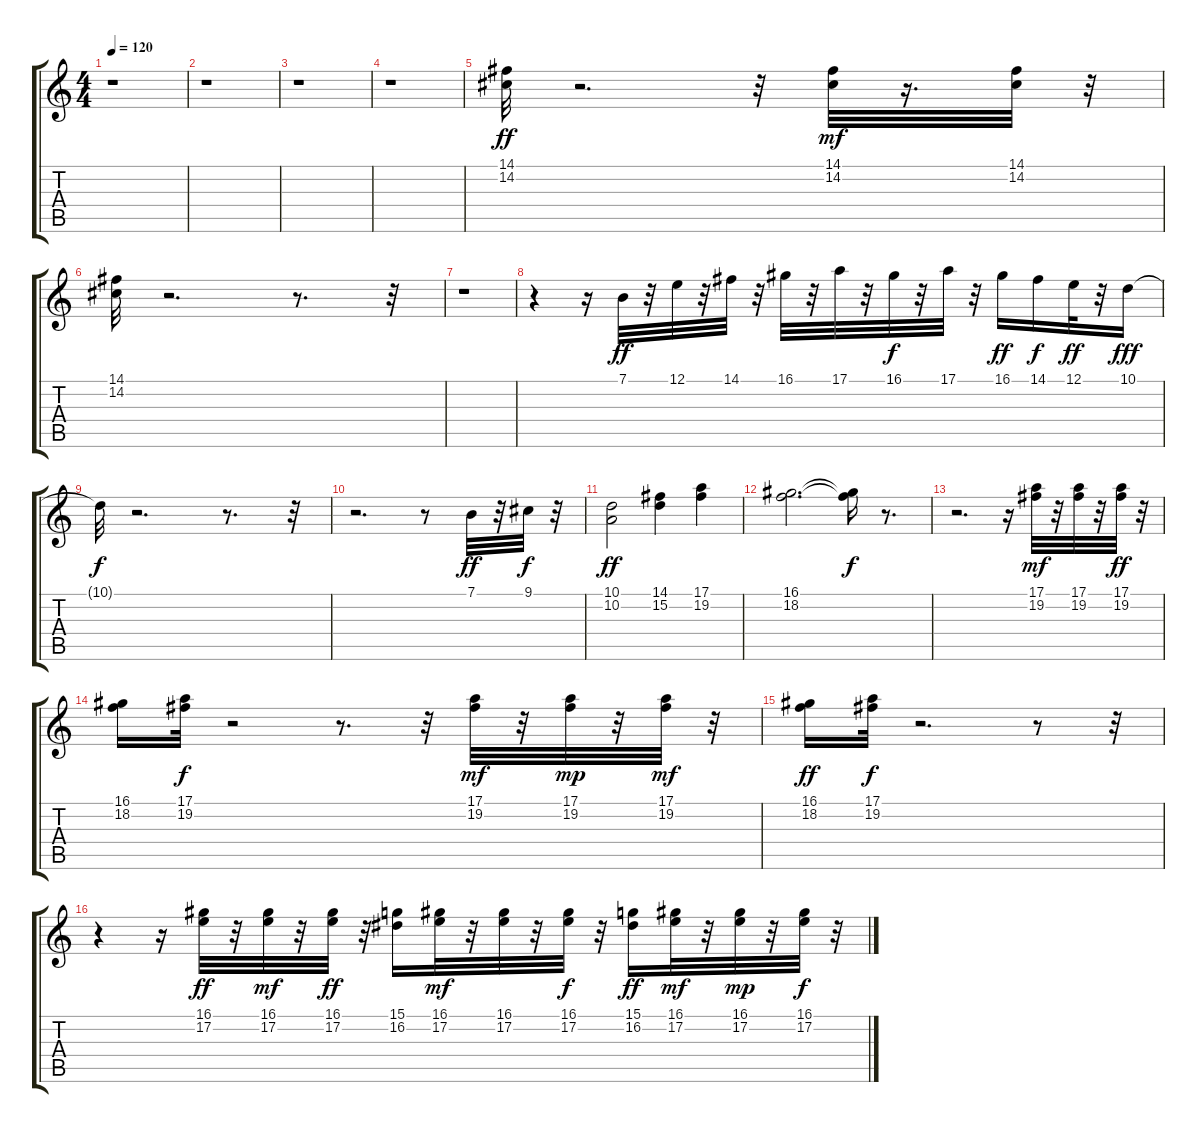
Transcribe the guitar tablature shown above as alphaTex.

\track "" {instrument trumpet}
\staff {score tabs}
\tuning (E4 B3 G3 D3 A2 E2) {hide}
\ts (4 4)
\tempo 120
\clef g2
\ks c
r.1{dy ff} |
r.1 |
r.1 |
r.1 |
(14.1 14.2).32 r.2{d} r.32 (14.1 14.2).32{dy mf} r.16{d} (14.1 14.2).32 r.32 |
(14.1 14.2).32 r.2{d} r.8{d} r.32 |
r.1 |
r.4 r.16 7.1.32{dy ff} r.32 12.1.32 r.32 14.1.32 r.32 16.1.32 r.32 17.1.32 r.32 16.1.32{dy f} r.32 17.1.32 r.32 16.1.16{dy ff} 14.1.16{dy f} 12.1.32{dy ff} r.32 10.1.16{dy fff} |
10.1{t}.32{dy f} r.2{d} r.8{d} r.32 |
r.2{d} r.8 7.1.32{dy ff} r.32 9.1.32{dy f} r.32 |
(10.1 10.2).2{dy ff} (14.1 15.2).4 (17.1 19.2).4 |
(16.1 18.2).2{d} (16.1{t} 18.2{t}).16{dy f} r.8{d} |
r.2{d} r.16 (17.1 19.2).32{dy mf} r.32 (17.1 19.2).32 r.32 (17.1 19.2).32{dy ff} r.32 |
(16.1 18.2).16 (17.1 19.2).32{dy f} r.2 r.8{d} r.32 (17.1 19.2).32{dy mf} r.32 (17.1 19.2).32{dy mp} r.32 (17.1 19.2).32{dy mf} r.32 |
(16.1 18.2).16{dy ff} (17.1 19.2).32{dy f} r.2{d} r.8 r.32 |
r.4 r.16 (16.1 17.2).32{dy ff} r.32 (16.1 17.2).32{dy mf} r.32 (16.1 17.2).32{dy ff} r.32 (15.1 16.2).16 (16.1 17.2).32{dy mf} r.32 (16.1 17.2).32 r.32 (16.1 17.2).32{dy f} r.32 (15.1 16.2).16{dy ff} (16.1 17.2).32{dy mf} r.32 (16.1 17.2).32{dy mp} r.32 (16.1 17.2).32{dy f} r.32
